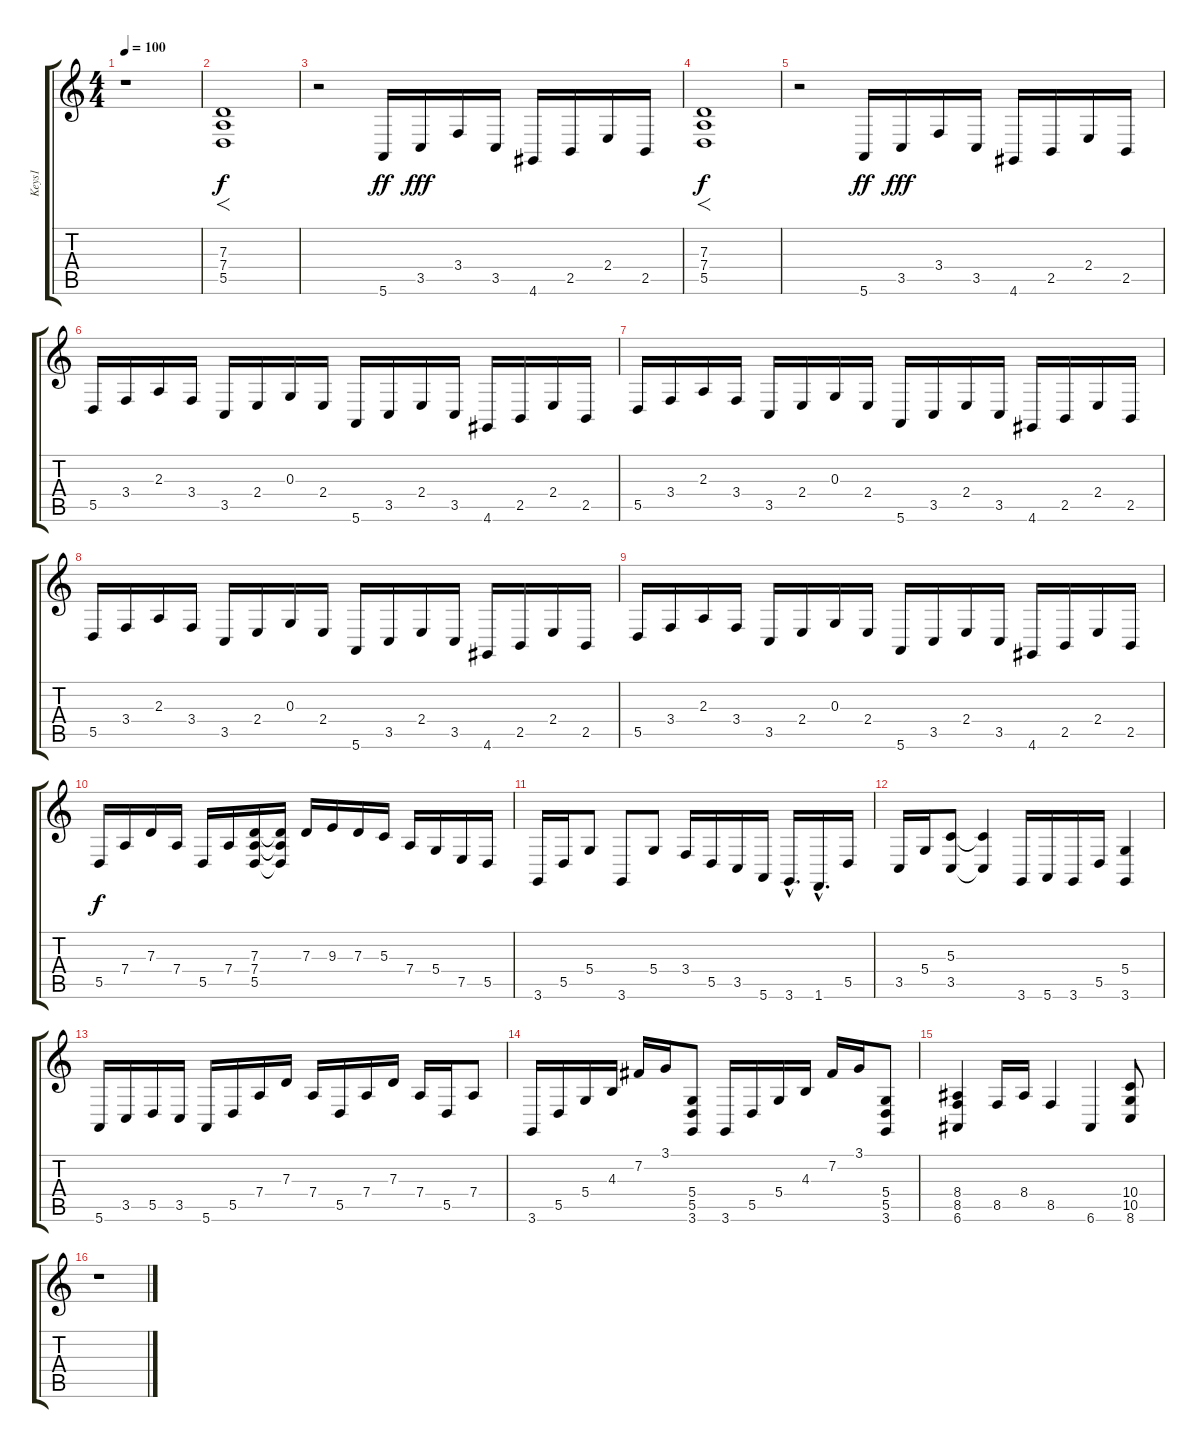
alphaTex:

\track ("Keys1" "Keys1") {instrument drawbarorgan}
\staff {score tabs}
\tuning (E4 B3 G3 D3 A2 E2) {hide}
\ts (4 4)
\tempo 100
\clef g2
\ks c
r.1{dy f instrument drawbarorgan} |
(7.3 7.4 5.5).1{f} |
r.2 5.6.16{dy ff} 3.5.16{dy fff} 3.4.16 3.5.16 4.6.16 2.5.16 2.4.16 2.5.16 |
(7.3 7.4 5.5).1{f dy f} |
r.2 5.6.16{dy ff} 3.5.16{dy fff} 3.4.16 3.5.16 4.6.16 2.5.16 2.4.16 2.5.16 |
5.5.16 3.4.16 2.3.16 3.4.16 3.5.16 2.4.16 0.3.16 2.4.16 5.6.16 3.5.16 2.4.16 3.5.16 4.6.16 2.5.16 2.4.16 2.5.16 |
5.5.16 3.4.16 2.3.16 3.4.16 3.5.16 2.4.16 0.3.16 2.4.16 5.6.16 3.5.16 2.4.16 3.5.16 4.6.16 2.5.16 2.4.16 2.5.16 |
5.5.16 3.4.16 2.3.16 3.4.16 3.5.16 2.4.16 0.3.16 2.4.16 5.6.16 3.5.16 2.4.16 3.5.16 4.6.16 2.5.16 2.4.16 2.5.16 |
5.5.16 3.4.16 2.3.16 3.4.16 3.5.16 2.4.16 0.3.16 2.4.16 5.6.16 3.5.16 2.4.16 3.5.16 4.6.16 2.5.16 2.4.16 2.5.16 |
5.5.16{dy f volume 15} 7.4.16 7.3.16 7.4.16 5.5.16 7.4.16 (7.3 7.4 5.5).16 (7.3{t} 7.4{t} 5.5{t}).16 7.3.16 9.3.16 7.3.16 5.3.16 7.4.16 5.4.16 7.5.16 5.5.16 |
3.6.16 5.5.16 5.4.8 3.6.8 5.4.8 3.4.16 5.5.16 3.5.16 5.6.16 3.6{hac}.16{d} 1.6{hac}.16{d} 5.5.16 |
3.5.16 5.4.16 (5.3 3.5).8 (5.3{t} 3.5{t}).4 3.6.16 5.6.16 3.6.16 5.5.16 (5.4 3.6).4 |
5.6.16 3.5.16 5.5.16 3.5.16 5.6.16 5.5.16 7.4.16 7.3.16 7.4.16 5.5.16 7.4.16 7.3.16 7.4.16 5.5.16 7.4.8 |
3.6.16 5.5.16 5.4.16 4.3.16 7.2.16 3.1.16 (5.4 5.5 3.6).8 3.6.16 5.5.16 5.4.16 4.3.16 7.2.16 3.1.16 (5.4 5.5 3.6).8 |
(8.4 8.5 6.6).4 8.5.16 8.4.16 8.5.4 6.6.4 (10.4 10.5 8.6).8 |
r.1
